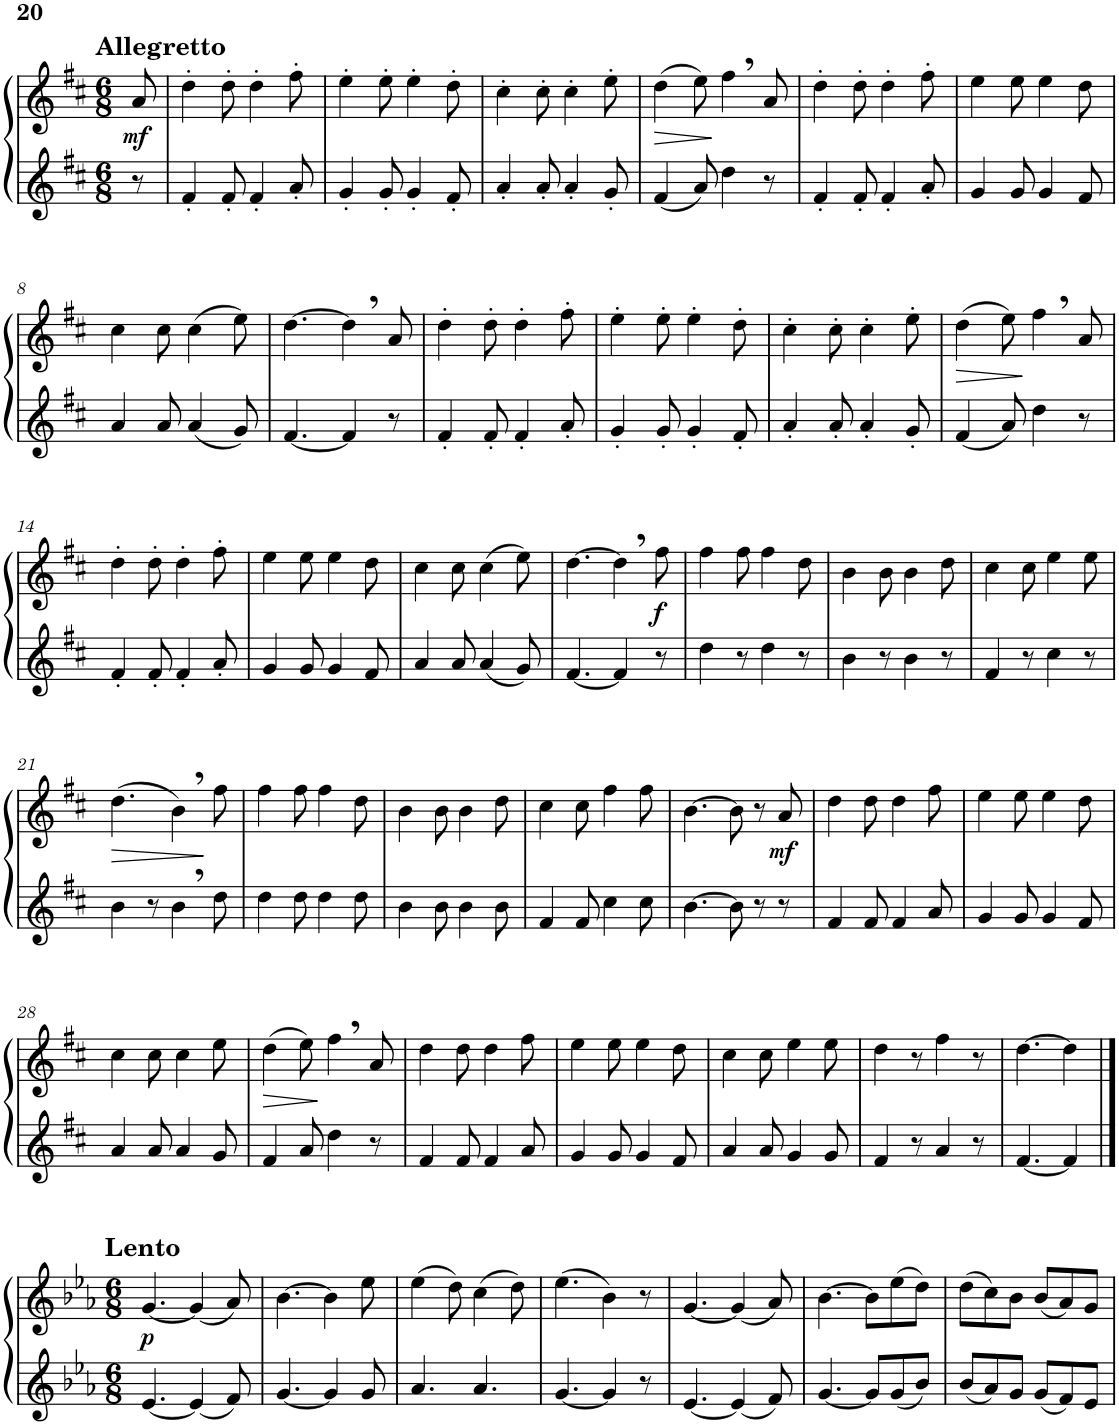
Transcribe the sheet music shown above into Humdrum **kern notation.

**kern	**kern	**dynam
*part2	*part1	*part1
*staff2	*staff1	*staff1
*I"Bb Trumpet	*I"Bb Trumpet	*
*I'Tpt	*I'Tpt	*
!!LO:PB:g=z
*clefG2	*clefG2	*
*Trd1c2	*Trd1c2	*
*k[f#c#]	*k[f#c#]	*
*M6/8	*M6/8	*
=1	=1	=1
!	!LO:TX:a:B:t=Allegretto	!
!	!	!LO:DY:b
8r	8a/	mf
=2	=2	=2
4f#'/	4dd'\	.
8f#'/	8dd'\	.
4f#'/	4dd'\	.
8a'/	8ff#'\	.
=3	=3	=3
4g'/	4ee'\	.
8g'/	8ee'\	.
4g'/	4ee'\	.
8f#'/	8dd'\	.
=4	=4	=4
4a'/	4cc#'\	.
8a'/	8cc#'\	.
4a'/	4cc#'\	.
8g'/	8ee'\	.
=5	=5	=5
!	!	!LO:HP:b
(4f#/	(4dd\	>
8a/)	8ee\)	.
4dd\	4ff#,\	]
8r	8a/	.
=6	=6	=6
4f#'/	4dd'\	.
8f#'/	8dd'\	.
4f#'/	4dd'\	.
8a'/	8ff#'\	.
=7	=7	=7
4g/	4ee\	.
8g/	8ee\	.
4g/	4ee\	.
8f#/	8dd\	.
!!LO:LB:g=z
=8	=8	=8
4a/	4cc#\	.
8a/	8cc#\	.
(4a/	(4cc#\	.
8g/)	8ee\)	.
=9	=9	=9
[4.f#/	[4.dd\	.
4f#/]	4dd,\]	.
8r	8a/	.
=10	=10	=10
4f#'/	4dd'\	.
8f#'/	8dd'\	.
4f#'/	4dd'\	.
8a'/	8ff#'\	.
=11	=11	=11
4g'/	4ee'\	.
8g'/	8ee'\	.
4g'/	4ee'\	.
8f#'/	8dd'\	.
=12	=12	=12
4a'/	4cc#'\	.
8a'/	8cc#'\	.
4a'/	4cc#'\	.
8g'/	8ee'\	.
=13	=13	=13
!	!	!LO:HP:b
(4f#/	(4dd\	>
8a/)	8ee\)	.
4dd\	4ff#,\	]
8r	8a/	.
!!LO:LB:g=z
=14	=14	=14
4f#'/	4dd'\	.
8f#'/	8dd'\	.
4f#'/	4dd'\	.
8a'/	8ff#'\	.
=15	=15	=15
4g/	4ee\	.
8g/	8ee\	.
4g/	4ee\	.
8f#/	8dd\	.
=16	=16	=16
4a/	4cc#\	.
8a/	8cc#\	.
(4a/	(4cc#\	.
8g/)	8ee\)	.
=17	=17	=17
[4.f#/	[4.dd\	.
4f#/]	4dd,\]	.
!	!	!LO:DY:b
8r	8ff#\	f
=18	=18	=18
4dd\	4ff#\	.
8r	8ff#\	.
4dd\	4ff#\	.
8r	8dd\	.
=19	=19	=19
4b\	4b\	.
8r	8b\	.
4b\	4b\	.
8r	8dd\	.
=20	=20	=20
4f#/	4cc#\	.
8r	8cc#\	.
4cc#\	4ee\	.
8r	8ee\	.
!!LO:LB:g=z
=21	=21	=21
!	!	!LO:HP:b
4b\	(4.dd\	>
8r	.	.
4b,\	4b,\)	.
8dd\	8ff#\	]
=22	=22	=22
4dd\	4ff#\	.
8dd\	8ff#\	.
4dd\	4ff#\	.
8dd\	8dd\	.
=23	=23	=23
4b\	4b\	.
8b\	8b\	.
4b\	4b\	.
8b\	8dd\	.
=24	=24	=24
4f#/	4cc#\	.
8f#/	8cc#\	.
4cc#\	4ff#\	.
8cc#\	8ff#\	.
=25	=25	=25
[4.b\	[4.b\	.
8b\]	8b\]	.
8r	8r	.
!	!	!LO:DY:b
8r	8a/	mf
=26	=26	=26
4f#/	4dd\	.
8f#/	8dd\	.
4f#/	4dd\	.
8a/	8ff#\	.
=27	=27	=27
4g/	4ee\	.
8g/	8ee\	.
4g/	4ee\	.
8f#/	8dd\	.
!!LO:LB:g=z
=28	=28	=28
4a/	4cc#\	.
8a/	8cc#\	.
4a/	4cc#\	.
8g/	8ee\	.
=29	=29	=29
!	!	!LO:HP:b
4f#/	(4dd\	>
8a/	8ee\)	.
4dd\	4ff#,\	]
8r	8a/	.
=30	=30	=30
4f#/	4dd\	.
8f#/	8dd\	.
4f#/	4dd\	.
8a/	8ff#\	.
=31	=31	=31
4g/	4ee\	.
8g/	8ee\	.
4g/	4ee\	.
8f#/	8dd\	.
=32	=32	=32
4a/	4cc#\	.
8a/	8cc#\	.
4g/	4ee\	.
8g/	8ee\	.
=33	=33	=33
4f#/	4dd\	.
8r	8r	.
4a/	4ff#\	.
8r	8r	.
=34	=34	=34
[4.f#/	[4.dd\	.
4f#/]	4dd\]	.
!!LO:LB:g=z
==1	==1	==1
*k[b-e-a-]	*k[b-e-a-]	*
*M6/8	*M6/8	*
!	!LO:TX:a:B:t=Lento	!
!	!	!LO:DY:b
[4.e-/	[4.g/	p
(4e-/]	(4g/]	.
8f/)	8a-/)	.
=2	=2	=2
[4.g/	[4.b-\	.
4g/]	4b-\]	.
8g/	8ee-\	.
=3	=3	=3
4.a-/	(4ee-\	.
.	8dd\)	.
4.a-/	(4cc\	.
.	8dd\)	.
=4	=4	=4
[4.g/	(4.ee-\	.
4g/]	4b-\)	.
8r	8r	.
=5	=5	=5
[4.e-/	[4.g/	.
(4e-/]	(4g/]	.
8f/)	8a-/)	.
=6	=6	=6
[4.g/	[4.b-\	.
8g/L]	8b-\L]	.
(8g/	(8ee-\	.
8b-/J)	8dd\J)	.
=7	=7	=7
(8b-/L	(8dd\L	.
8a-/)	8cc\)	.
8g/J	8b-\J	.
(8g/L	(8b-/L	.
8f/)	8a-/)	.
8e-/J	8g/J	.
=	=	=
*-	*-	*-
